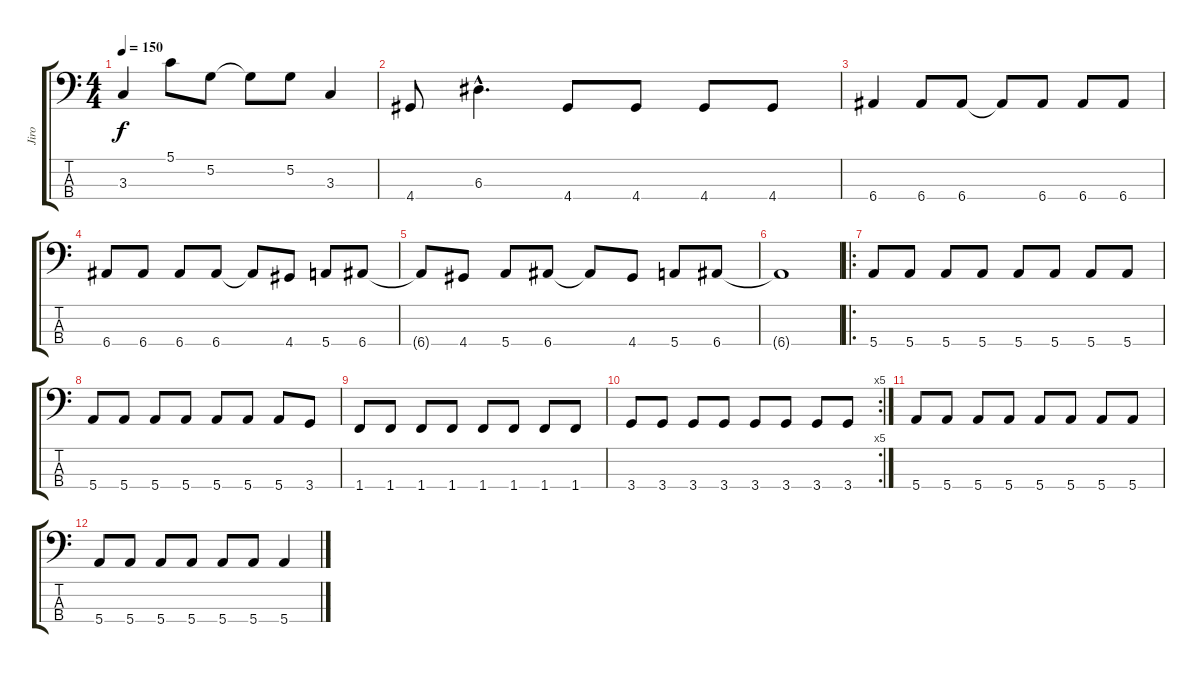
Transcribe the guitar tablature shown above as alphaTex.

\track ("Jiro" "Jiro") {instrument electricbasspick}
\staff {score tabs}
\tuning (G2 D2 A1 E1) {hide}
\ts (4 4)
\tempo 150
\clef f4
\ks c
3.3.4{dy f} 5.1.8 5.2.8 5.2{t}.8 5.2.8 3.3.4 |
4.4.8 6.3{hac}.4{d} 4.4.8 4.4.8 4.4.8 4.4.8 |
6.4.4 6.4.8 6.4.8 6.4{t}.8 6.4.8 6.4.8 6.4.8 |
6.4.8 6.4.8 6.4.8 6.4.8 6.4{t}.8 4.4.8 5.4.8 6.4.8 |
6.4{t}.8 4.4.8 5.4.8 6.4.8 6.4{t}.8 4.4.8 5.4.8 6.4.8 |
6.4{t}.1 |
\ro
5.4.8 5.4.8 5.4.8 5.4.8 5.4.8 5.4.8 5.4.8 5.4.8 |
5.4.8 5.4.8 5.4.8 5.4.8 5.4.8 5.4.8 5.4.8 3.4.8 |
1.4.8 1.4.8 1.4.8 1.4.8 1.4.8 1.4.8 1.4.8 1.4.8 |
\rc 5
3.4.8 3.4.8 3.4.8 3.4.8 3.4.8 3.4.8 3.4.8 3.4.8 |
5.4.8 5.4.8 5.4.8 5.4.8 5.4.8 5.4.8 5.4.8 5.4.8 |
5.4.8 5.4.8 5.4.8 5.4.8 5.4.8 5.4.8 5.4.4
